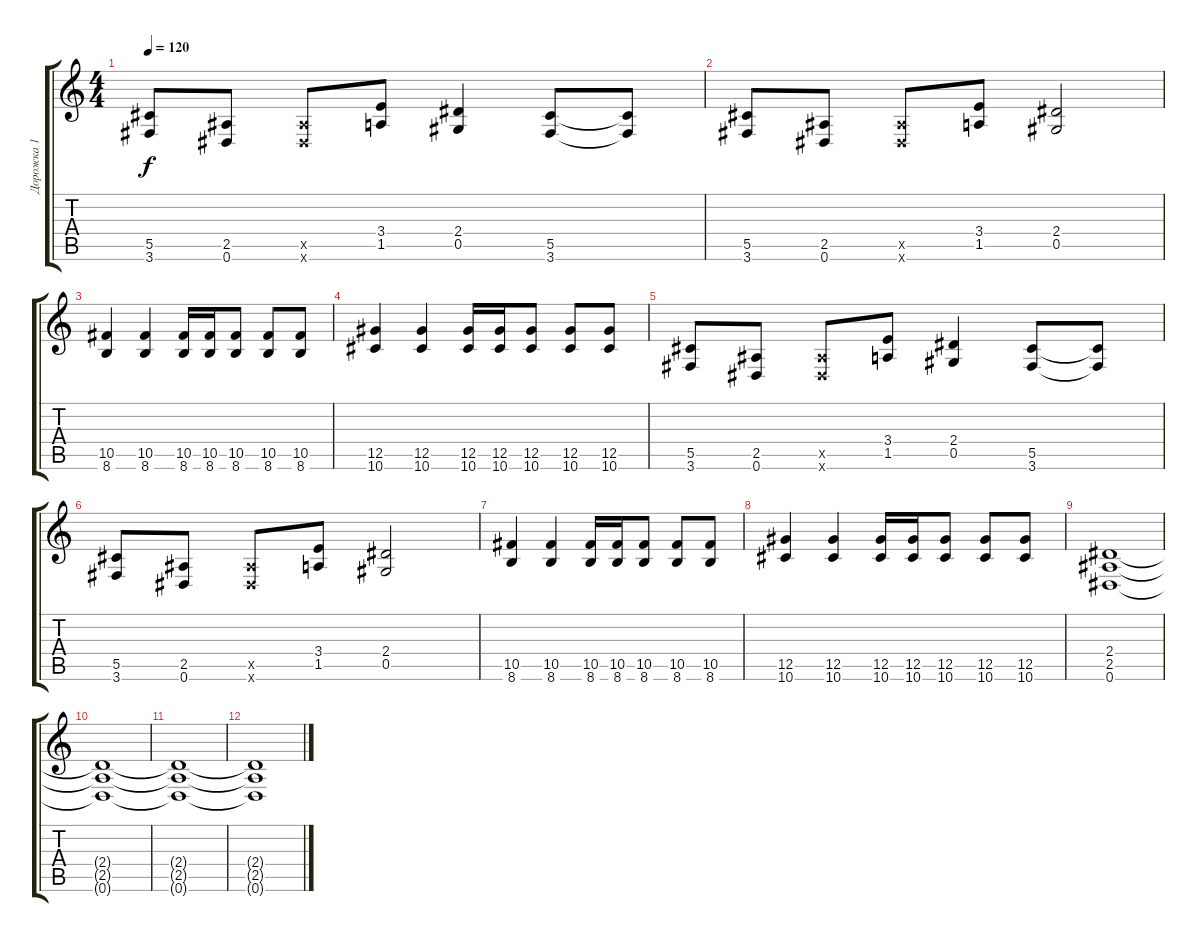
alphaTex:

\track ("Дорожка 1" "Дорожка 1") {instrument distortionguitar}
\staff {score tabs}
\tuning (Eb4 Bb3 Gb3 Db3 Ab2 Eb2) {hide}
\ts (4 4)
\tempo 120
\clef g2
\ks c
(5.5 3.6).8{dy f} (2.5 0.6).8 (2.5{x} 0.6{x}).8 (3.4 1.5).8 (2.4 0.5).4 (5.5 3.6).8 (5.5{t} 3.6{t}).8 |
(5.5 3.6).8 (2.5 0.6).8 (2.5{x} 0.6{x}).8 (3.4 1.5).8 (2.4 0.5).2 |
(10.5 8.6).4{instrument distortionguitar} (10.5 8.6).4 (10.5 8.6).16 (10.5 8.6).16 (10.5 8.6).8 (10.5 8.6).8 (10.5 8.6).8 |
(12.5 10.6).4 (12.5 10.6).4 (12.5 10.6).16 (12.5 10.6).16 (12.5 10.6).8 (12.5 10.6).8 (12.5 10.6).8 |
(5.5 3.6).8 (2.5 0.6).8 (2.5{x} 0.6{x}).8 (3.4 1.5).8 (2.4 0.5).4 (5.5 3.6).8 (5.5{t} 3.6{t}).8 |
(5.5 3.6).8 (2.5 0.6).8 (2.5{x} 0.6{x}).8 (3.4 1.5).8 (2.4 0.5).2 |
(10.5 8.6).4{instrument distortionguitar} (10.5 8.6).4 (10.5 8.6).16 (10.5 8.6).16 (10.5 8.6).8 (10.5 8.6).8 (10.5 8.6).8 |
(12.5 10.6).4 (12.5 10.6).4 (12.5 10.6).16 (12.5 10.6).16 (12.5 10.6).8 (12.5 10.6).8 (12.5 10.6).8 |
(2.4 2.5 0.6).1 |
(2.4{t} 2.5{t} 0.6{t}).1 |
(2.4{t} 2.5{t} 0.6{t}).1 |
(2.4{t} 2.5{t} 0.6{t}).1
